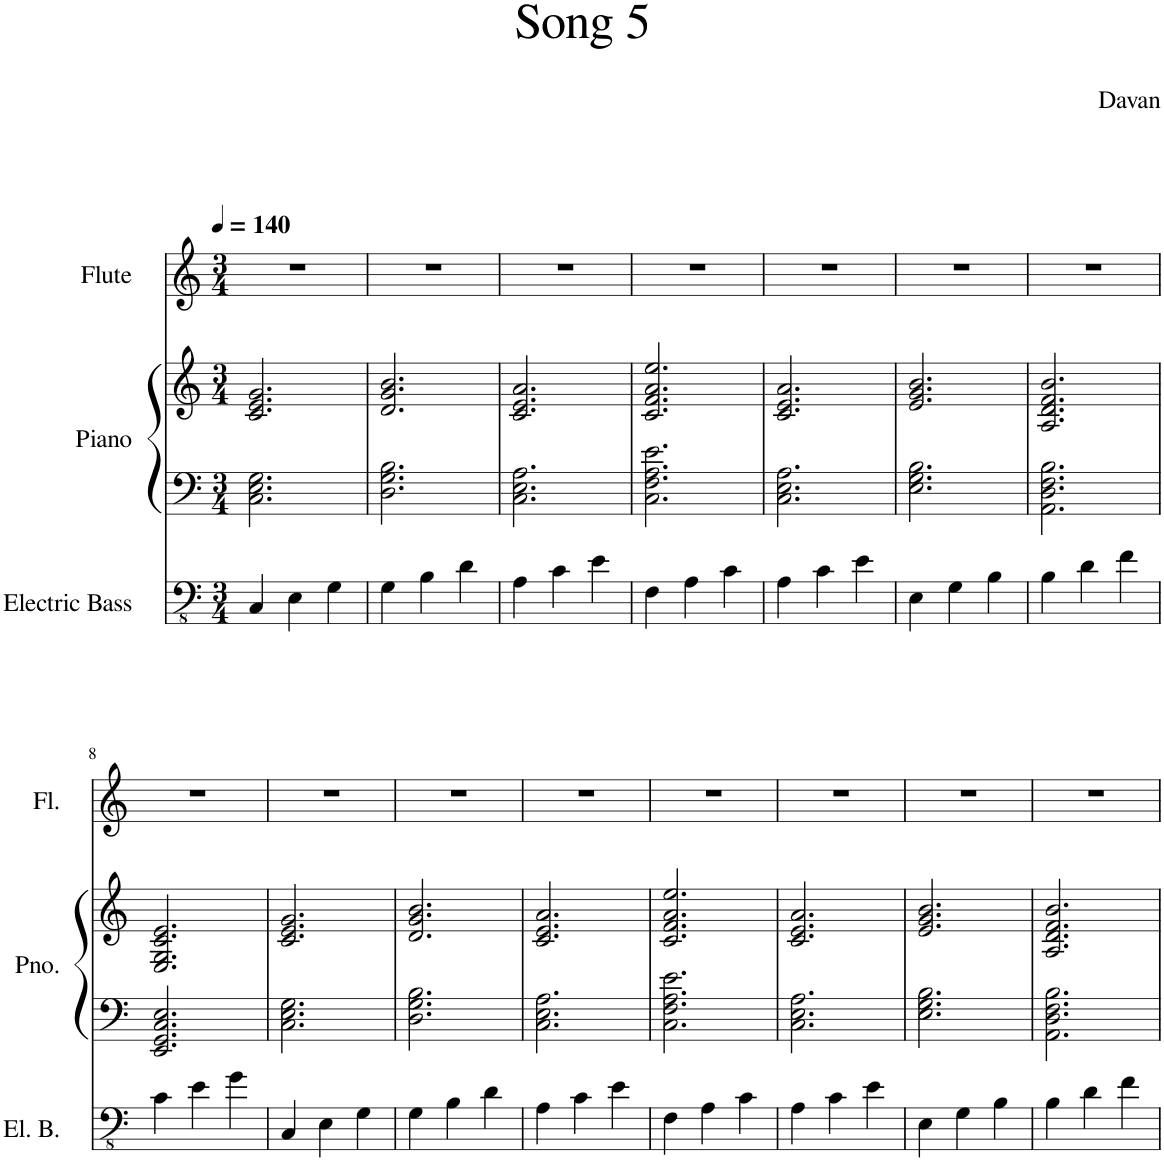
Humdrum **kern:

**kern	**kern	**kern	**kern
*part3	*part2	*part2	*part1
*staff4	*staff3	*staff2	*staff1
*I"Electric Bass	*I"Piano	*	*I"Flute
*I'El. B.	*I'Pno.	*	*I'Fl.
*clefFv4	*clefF4	*clefG2	*clefG2
*k[]	*k[]	*k[]	*k[]
*M3/4	*M3/4	*M3/4	*M3/4
*MM140	*MM140	*MM140	*MM140
=1	=1	=1	=1
4CC/	2.C\ 2.E\ 2.G\	2.c/ 2.e/ 2.g/	2.r
4EE\	.	.	.
4GG\	.	.	.
=2	=2	=2	=2
4GG\	2.D\ 2.G\ 2.B\	2.d/ 2.g/ 2.b/	2.r
4BB\	.	.	.
4D\	.	.	.
=3	=3	=3	=3
4AA\	2.C\ 2.E\ 2.A\	2.c/ 2.e/ 2.a/	2.r
4C\	.	.	.
4E\	.	.	.
=4	=4	=4	=4
4FF\	2.C\ 2.F\ 2.A\ 2.e\	2.c/ 2.f/ 2.a/ 2.ee/	2.r
4AA\	.	.	.
4C\	.	.	.
=5	=5	=5	=5
4AA\	2.C\ 2.E\ 2.A\	2.c/ 2.e/ 2.a/	2.r
4C\	.	.	.
4E\	.	.	.
=6	=6	=6	=6
4EE\	2.E\ 2.G\ 2.B\	2.e/ 2.g/ 2.b/	2.r
4GG\	.	.	.
4BB\	.	.	.
=7	=7	=7	=7
4BB\	2.AA\ 2.D\ 2.F\ 2.B\	2.A/ 2.d/ 2.f/ 2.b/	2.r
4D\	.	.	.
4F\	.	.	.
!!LO:LB:g=z
=8	=8	=8	=8
4C\	2.EE/ 2.GG/ 2.C/ 2.E/	2.E/ 2.G/ 2.c/ 2.e/	2.r
4E\	.	.	.
4G\	.	.	.
=9	=9	=9	=9
4CC/	2.C\ 2.E\ 2.G\	2.c/ 2.e/ 2.g/	2.r
4EE\	.	.	.
4GG\	.	.	.
=10	=10	=10	=10
4GG\	2.D\ 2.G\ 2.B\	2.d/ 2.g/ 2.b/	2.r
4BB\	.	.	.
4D\	.	.	.
=11	=11	=11	=11
4AA\	2.C\ 2.E\ 2.A\	2.c/ 2.e/ 2.a/	2.r
4C\	.	.	.
4E\	.	.	.
=12	=12	=12	=12
4FF\	2.C\ 2.F\ 2.A\ 2.e\	2.c/ 2.f/ 2.a/ 2.ee/	2.r
4AA\	.	.	.
4C\	.	.	.
=13	=13	=13	=13
4AA\	2.C\ 2.E\ 2.A\	2.c/ 2.e/ 2.a/	2.r
4C\	.	.	.
4E\	.	.	.
=14	=14	=14	=14
4EE\	2.E\ 2.G\ 2.B\	2.e/ 2.g/ 2.b/	2.r
4GG\	.	.	.
4BB\	.	.	.
=15	=15	=15	=15
4BB\	2.AA\ 2.D\ 2.F\ 2.B\	2.A/ 2.d/ 2.f/ 2.b/	2.r
4D\	.	.	.
4F\	.	.	.
=	=	=	=
*-	*-	*-	*-
